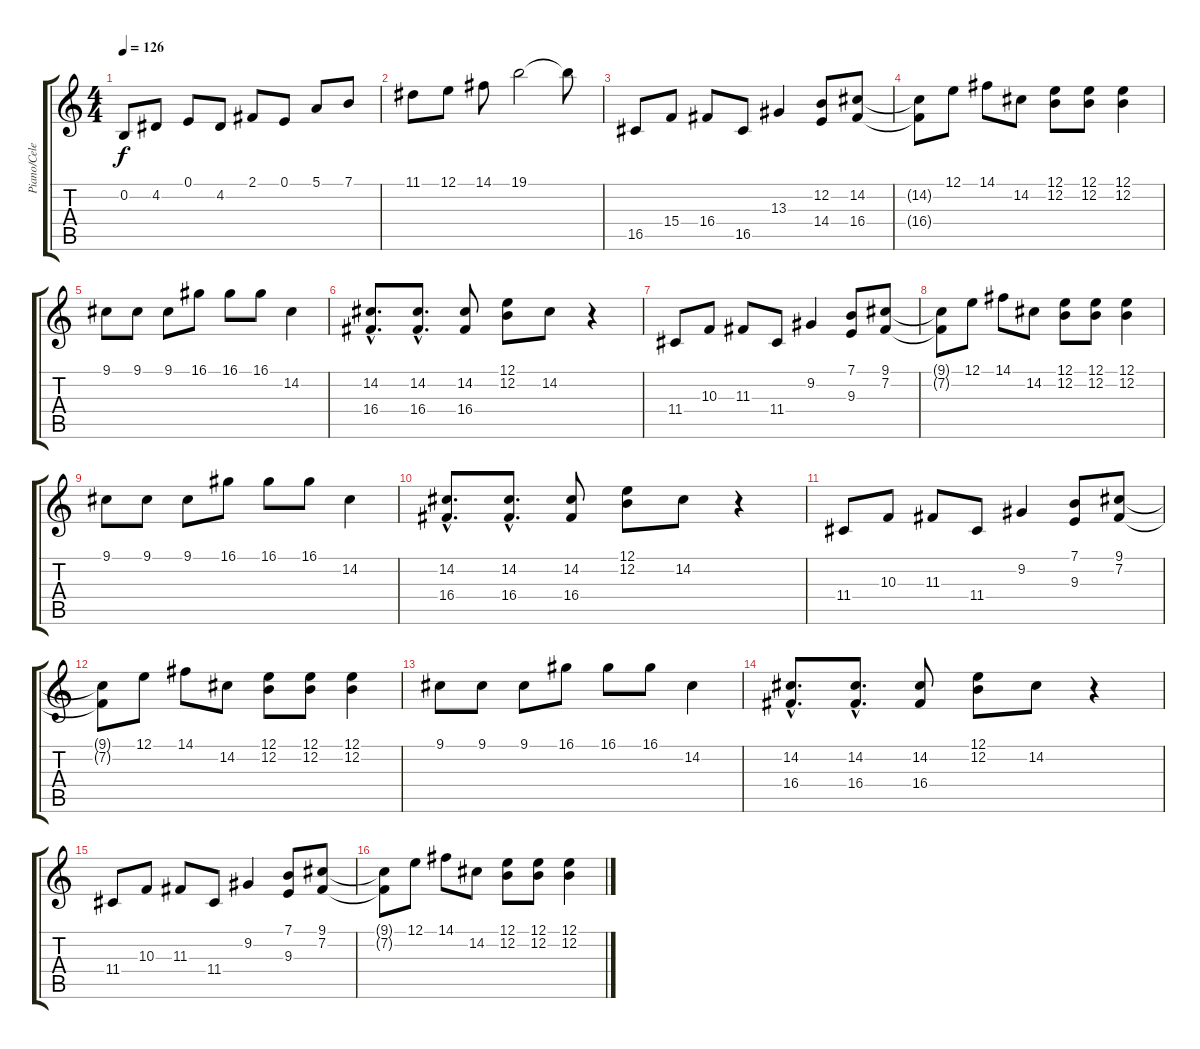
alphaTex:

\track ("Piano/Celeste" "Piano/Cele") {instrument pad3polysynth}
\staff {score tabs}
\tuning (E4 B3 G3 D3 A2 E2) {hide}
\ts (4 4)
\tempo 126
\clef g2
\ks c
0.2.8{dy f} 4.2.8 0.1.8 4.2.8 2.1.8 0.1.8 5.1.8 7.1.8 |
11.1.8 12.1.8 14.1.8 19.1.2 19.1{t}.8 |
16.5.8 15.4.8 16.4.8 16.5.8 13.3.4 (12.2 14.4).8 (14.2 16.4).8 |
(14.2{t} 16.4{t}).8 12.1.8 14.1.8 14.2.8 (12.1 12.2).8 (12.1 12.2).8 (12.1 12.2).4 |
9.1.8 9.1.8 9.1.8 16.1.8 16.1.8 16.1.8 14.2.4 |
(14.2{hac} 16.4{hac}).8{d} (14.2{hac} 16.4{hac}).8{d} (14.2 16.4).8 (12.1 12.2).8 14.2.8 r.4 |
11.4.8 10.3.8 11.3.8 11.4.8 9.2.4 (7.1 9.3).8 (9.1 7.2).8 |
(9.1{t} 7.2{t}).8 12.1.8 14.1.8 14.2.8 (12.1 12.2).8 (12.1 12.2).8 (12.1 12.2).4 |
9.1.8 9.1.8 9.1.8 16.1.8 16.1.8 16.1.8 14.2.4 |
(14.2{hac} 16.4{hac}).8{d} (14.2{hac} 16.4{hac}).8{d} (14.2 16.4).8 (12.1 12.2).8 14.2.8 r.4 |
11.4.8 10.3.8 11.3.8 11.4.8 9.2.4 (7.1 9.3).8 (9.1 7.2).8 |
(9.1{t} 7.2{t}).8 12.1.8 14.1.8 14.2.8 (12.1 12.2).8 (12.1 12.2).8 (12.1 12.2).4 |
9.1.8 9.1.8 9.1.8 16.1.8 16.1.8 16.1.8 14.2.4 |
(14.2{hac} 16.4{hac}).8{d} (14.2{hac} 16.4{hac}).8{d} (14.2 16.4).8 (12.1 12.2).8 14.2.8 r.4 |
11.4.8 10.3.8 11.3.8 11.4.8 9.2.4 (7.1 9.3).8 (9.1 7.2).8 |
(9.1{t} 7.2{t}).8 12.1.8 14.1.8 14.2.8 (12.1 12.2).8 (12.1 12.2).8 (12.1 12.2).4
